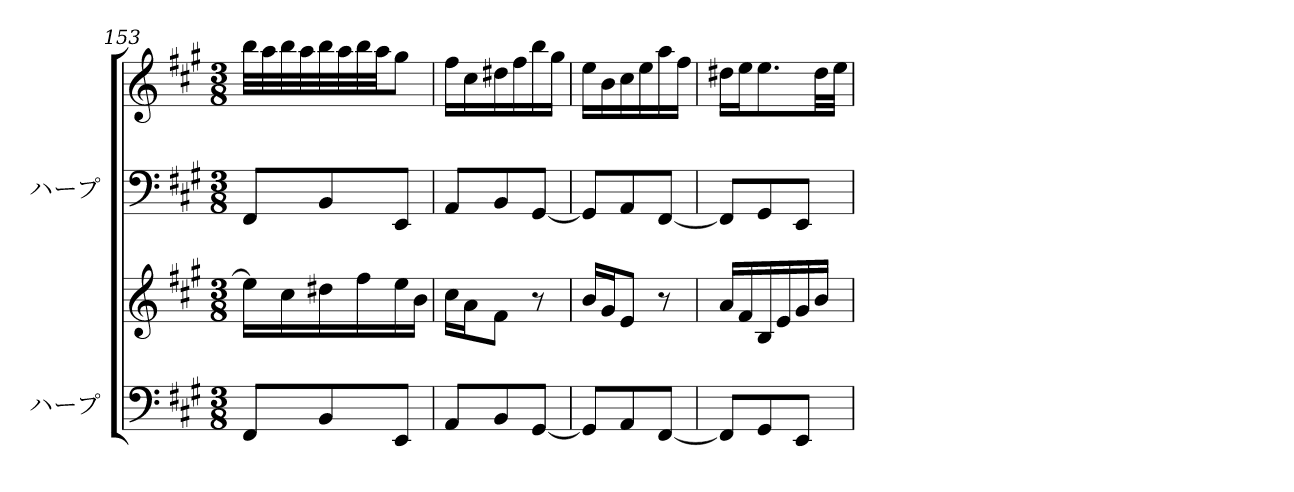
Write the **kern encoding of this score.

**kern	**kern	**kern	**kern
*part2	*part2	*part1	*part1
*staff4	*staff3	*staff2	*staff1
*I"ハープ	*	*I"ハープ	*
*clefF4	*clefG2	*clefF4	*clefG2
*k[f#c#g#]	*k[f#c#g#]	*k[f#c#g#]	*k[f#c#g#]
*M3/8	*M3/8	*M3/8	*M3/8
=153	=153	=153	=153
8FF#/L	16ee\LL]	8FF#/L	32bb\LLL
.	.	.	32aa\
.	16cc#\	.	32bb\
.	.	.	32aa\
8BB/	16dd#X\	8BB/	32bb\
.	.	.	32aa\
.	16ff#\	.	32bb\
.	.	.	32aa\JJ
8EE/J	16ee\	8EE/J	8gg#\J
.	16b\JJ	.	.
=154	=154	=154	=154
8AA/L	16cc#\LL	8AA/L	16ff#\LL
.	16a\J	.	16cc#\
8BB/	8f#\J	8BB/	16dd#X\
.	.	.	16ff#\
[8GG#/J	8r	[8GG#/J	16bb\
.	.	.	16gg#\JJ
!!LO:LB:g=z
=155	=155	=155	=155
8GG#/L]	16b/LL	8GG#/L]	16ee\LL
.	16g#/J	.	16b\
8AA/	8e/J	8AA/	16cc#\
.	.	.	16ee\
[8FF#/J	8r	[8FF#/J	16aa\
.	.	.	16ff#\JJ
=156	=156	=156	=156
8FF#/L]	16a/LL	8FF#/L]	16dd#X\LL
.	16f#/	.	16ee\J
8GG#/	16B/	8GG#/	8.ee\
.	16e/	.	.
8EE/J	16g#/	8EE/J	.
.	16b/JJ	.	32dd#\LL
.	.	.	32ee\JJJ
=	=	=	=
*-	*-	*-	*-
